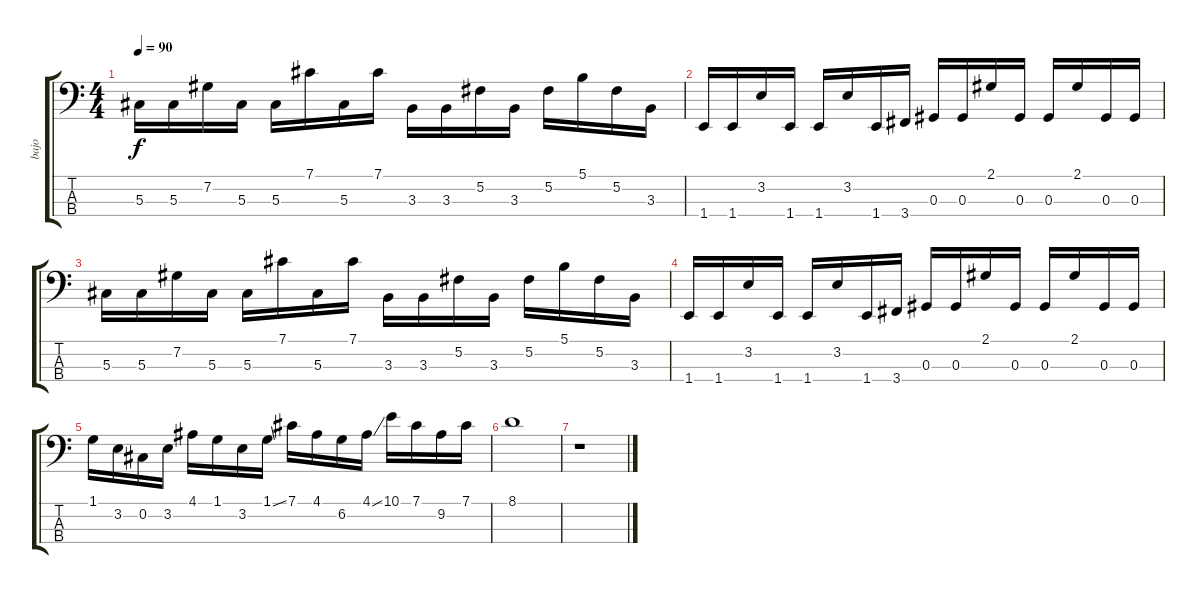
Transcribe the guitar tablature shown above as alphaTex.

\track ("bajo" "bajo") {instrument electricbasspick}
\staff {score tabs}
\tuning (Gb2 Db2 Ab1 Eb1) {hide}
\ts (4 4)
\tempo 90
\clef f4
\ks c
5.3.16{dy f} 5.3.16 7.2.16 5.3.16 5.3.16 7.1.16 5.3.16 7.1.16 3.3.16 3.3.16 5.2.16 3.3.16 5.2.16 5.1.16 5.2.16 3.3.16 |
1.4.16 1.4.16 3.2.16 1.4.16 1.4.16 3.2.16 1.4.16 3.4.16 0.3.16 0.3.16 2.1.16 0.3.16 0.3.16 2.1.16 0.3.16 0.3.16 |
5.3.16 5.3.16 7.2.16 5.3.16 5.3.16 7.1.16 5.3.16 7.1.16 3.3.16 3.3.16 5.2.16 3.3.16 5.2.16 5.1.16 5.2.16 3.3.16 |
1.4.16 1.4.16 3.2.16 1.4.16 1.4.16 3.2.16 1.4.16 3.4.16 0.3.16 0.3.16 2.1.16 0.3.16 0.3.16 2.1.16 0.3.16 0.3.16 |
1.1.16 3.2.16 0.2.16 3.2.16 4.1.16 1.1.16 3.2.16 1.1{ss}.16 7.1.16 4.1.16 6.2.16 4.1{ss}.16 10.1.16 7.1.16 9.2.16 7.1.16 |
8.1.1 |
r.1
